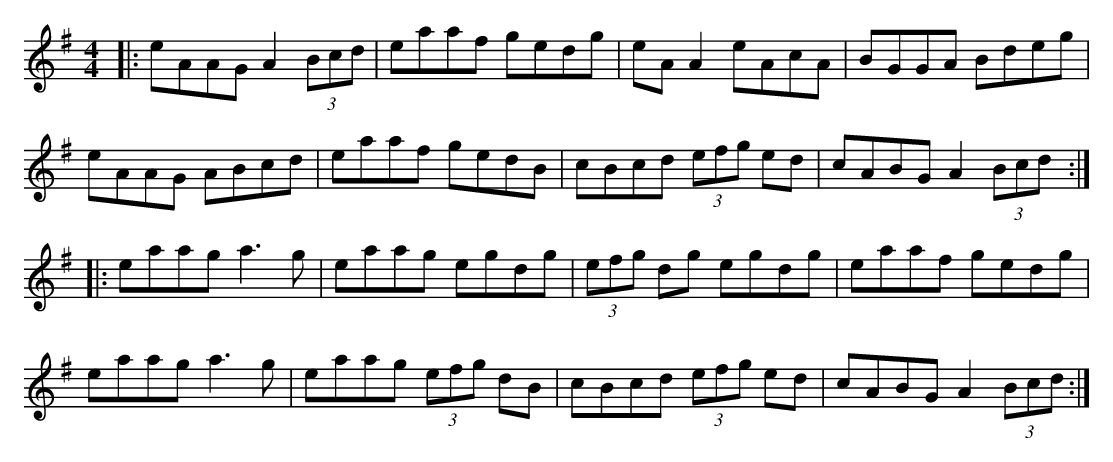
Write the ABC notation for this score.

X:1
M:4/4
K:Ador
|:eAAG A2 (3Bcd|eaaf gedg|eAA2 eAcA|BGGA Bdeg|
eAAG ABcd|eaaf gedB|cBcd (3efg ed|cABG A2 (3Bcd:|
|:eaag a3 g|eaag egdg|(3efg dg egdg|eaaf gedg|
eaag a3 g|eaag (3efg dB|cBcd (3efg ed|cABG A2 (3Bcd:|
